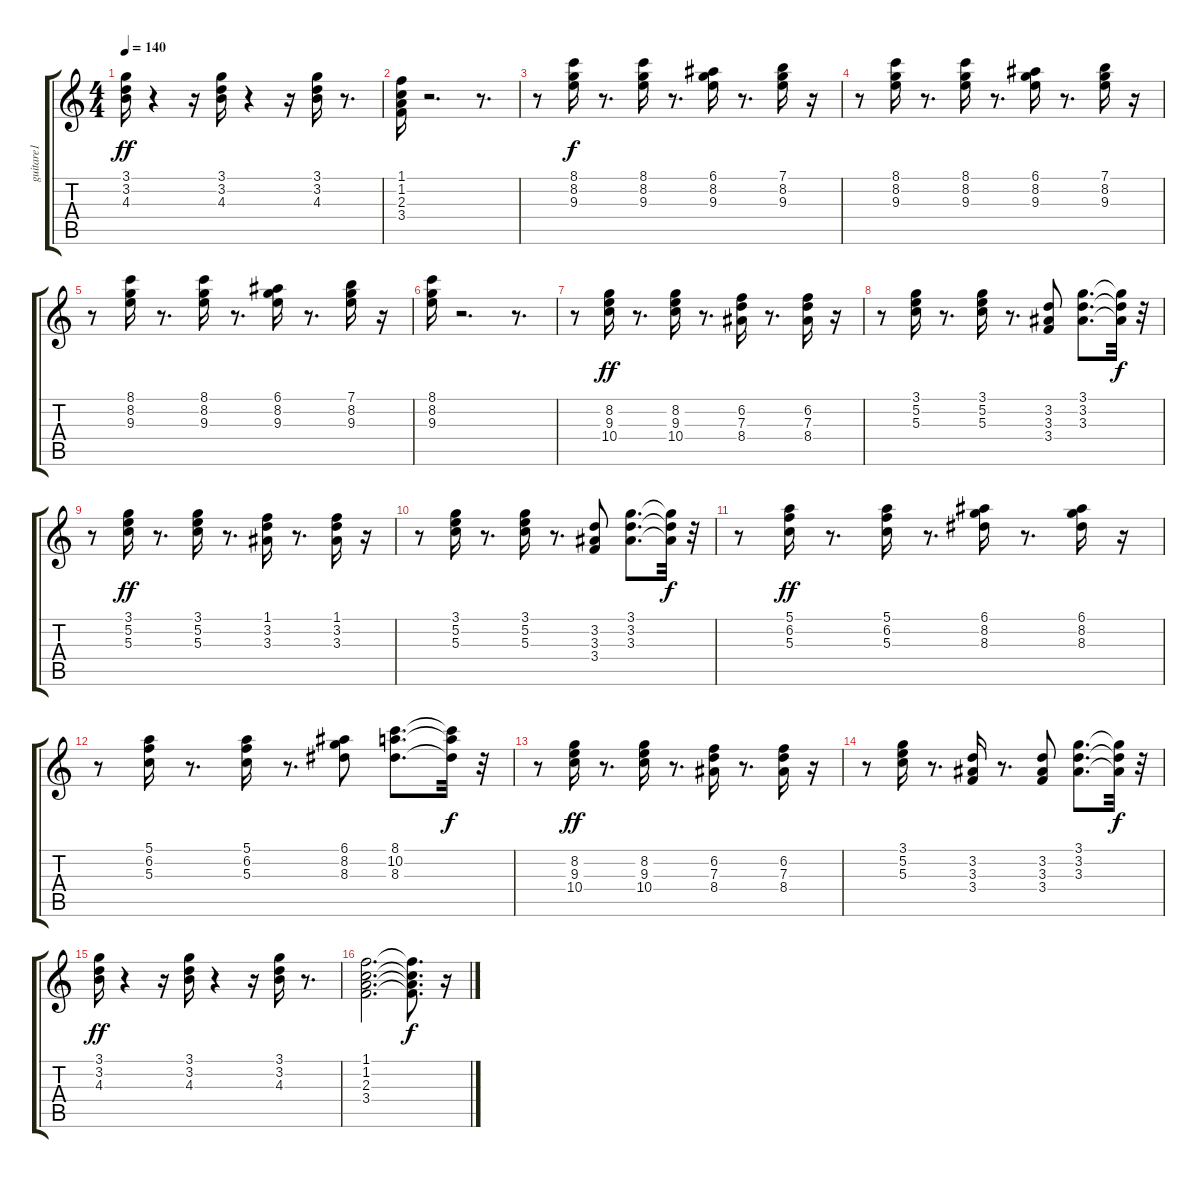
\track ("guitare1" "guitare1") {instrument electricguitarclean}
\staff {score tabs}
\tuning (E4 B3 G3 D3 A2 E2) {hide}
\ts (4 4)
\tempo 140
\clef g2
\ks c
(3.1 3.2 4.3).16{dy ff} r.4 r.16 (3.1 3.2 4.3).16 r.4 r.16 (3.1 3.2 4.3).16 r.8{d} |
(1.1 1.2 2.3 3.4).16 r.2{d} r.8{d} |
r.8 (8.1 8.2 9.3).16{dy f} r.8{d} (8.1 8.2 9.3).16 r.8{d} (6.1 8.2 9.3).16 r.8{d} (7.1 8.2 9.3).16 r.16 |
r.8 (8.1 8.2 9.3).16 r.8{d} (8.1 8.2 9.3).16 r.8{d} (6.1 8.2 9.3).16 r.8{d} (7.1 8.2 9.3).16 r.16 |
r.8 (8.1 8.2 9.3).16 r.8{d} (8.1 8.2 9.3).16 r.8{d} (6.1 8.2 9.3).16 r.8{d} (7.1 8.2 9.3).16 r.16 |
(8.1 8.2 9.3).16 r.2{d} r.8{d} |
r.8 (8.2 9.3 10.4).16{dy ff} r.8{d} (8.2 9.3 10.4).16 r.8{d} (6.2 7.3 8.4).16 r.8{d} (6.2 7.3 8.4).16 r.16 |
r.8 (3.1 5.2 5.3).16 r.8{d} (3.1 5.2 5.3).16 r.8{d} (3.2 3.3 3.4).8 (3.1 3.2 3.3).8{d} (3.1{t} 3.2{t} 3.3{t}).32{dy f} r.32 |
r.8 (3.1 5.2 5.3).16{dy ff} r.8{d} (3.1 5.2 5.3).16 r.8{d} (1.1 3.2 3.3).16 r.8{d} (1.1 3.2 3.3).16 r.16 |
r.8 (3.1 5.2 5.3).16 r.8{d} (3.1 5.2 5.3).16 r.8{d} (3.2 3.3 3.4).8 (3.1 3.2 3.3).8{d} (3.1{t} 3.2{t} 3.3{t}).32{dy f} r.32 |
r.8 (5.1 6.2 5.3).16{dy ff} r.8{d} (5.1 6.2 5.3).16 r.8{d} (6.1 8.2 8.3).16 r.8{d} (6.1 8.2 8.3).16 r.16 |
r.8 (5.1 6.2 5.3).16 r.8{d} (5.1 6.2 5.3).16 r.8{d} (6.1 8.2 8.3).8 (8.1 10.2 8.3).8{d} (8.1{t} 10.2{t} 8.3{t}).32{dy f} r.32 |
r.8 (8.2 9.3 10.4).16{dy ff} r.8{d} (8.2 9.3 10.4).16 r.8{d} (6.2 7.3 8.4).16 r.8{d} (6.2 7.3 8.4).16 r.16 |
r.8 (3.1 5.2 5.3).16 r.8{d} (3.2 3.3 3.4).16 r.8{d} (3.2 3.3 3.4).8 (3.1 3.2 3.3).8{d} (3.1{t} 3.2{t} 3.3{t}).32{dy f} r.32 |
(3.1 3.2 4.3).16{dy ff} r.4 r.16 (3.1 3.2 4.3).16 r.4 r.16 (3.1 3.2 4.3).16 r.8{d} |
(1.1 1.2 2.3 3.4).2{d} (1.1{t} 1.2{t} 2.3{t} 3.4{t}).8{d dy f} r.16
